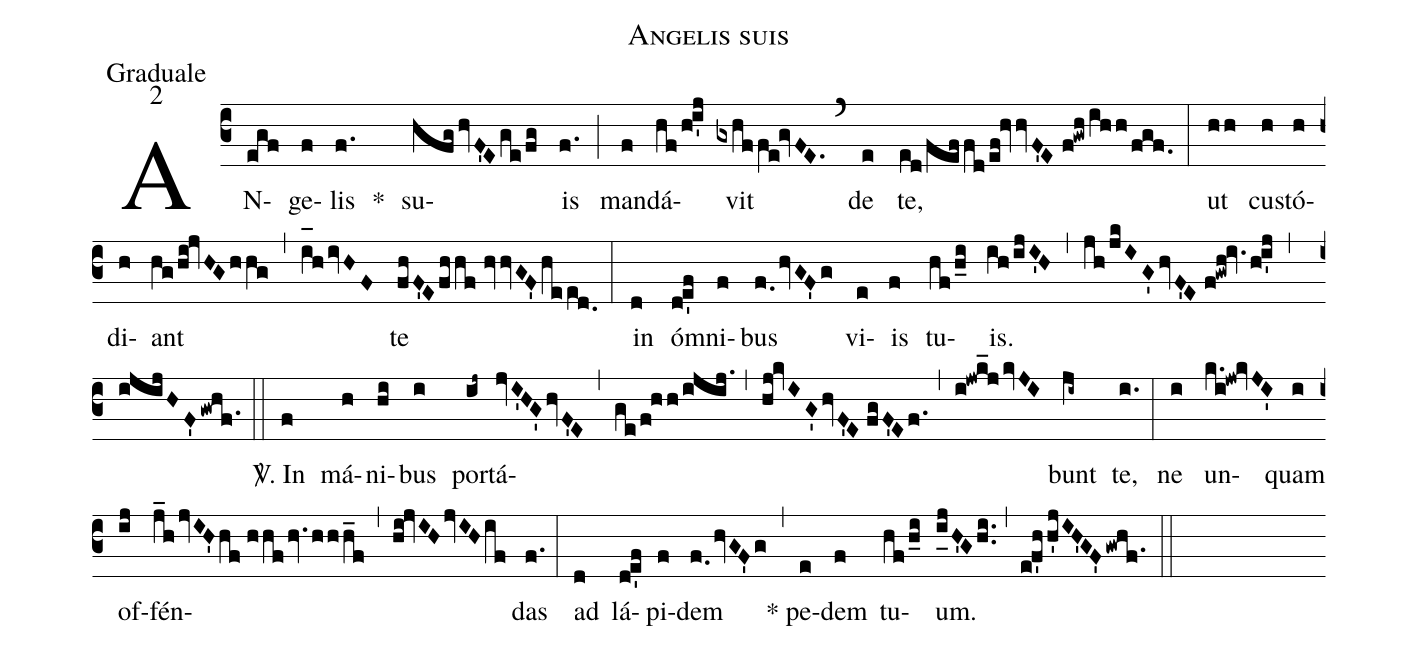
name:Angelis suis;
office-part:Graduale;
mode:2;
%%
(c3) AN(egf)ge(f)lis(f.) *() su(hfghvF'Ege/fg)is(f.) (;) man(f)dá(hf/hi'j)vit(gxhffe!gvFE.) (`) de(e) te,(ed/feffd/ef!hvvF'E//f!gwh/ihh/fgf.) (:) ut(hh) cu(h)stó(h)di(h)ant(hg/hi!jvHGhhg) (,) (i_[oh:h]hivHF) te(fhF'Efhhf//hvvGF'heed.0) (:) in(d) ó(de'f)mni(f)bus(f.0hvGF'g) vi(e)is(f) tu(hf/h_i)is.(ih/ijI'H) (,) (jh/jkIG'hvF'E//f!gwh!iv.hi'j) (,) (ijijHF'gwhf.1) (::) <sp>V/</sp>. In(f) má(h)ni(hi)bus(i) por(ij~)tá(jvI'HG'hvF'E)(,)(ge/f!hh/ijij.)(,)(hj!kvIG'hvF'E//fgF'Ef.)(,)(i!jwk_jkvJI)bunt(ji~) te,(i.) (:) ne(i) un(k.i!jw!kvJI')quam(i) of(ij)fén(j_hjvIH'hf//hhfhv.hhh_f)(,)(hi!jvIHjvIHif)das(f.) (:) ad(d) lá(de'f)pi(f)dem(f.0hvGF'g) (,) * pe(e)dem(f) tu(hf/h_i)um.(i_[uh:l]jH'Ghi..) (,) (ef'hh'jIH'GF'gwhf.1) (::)
